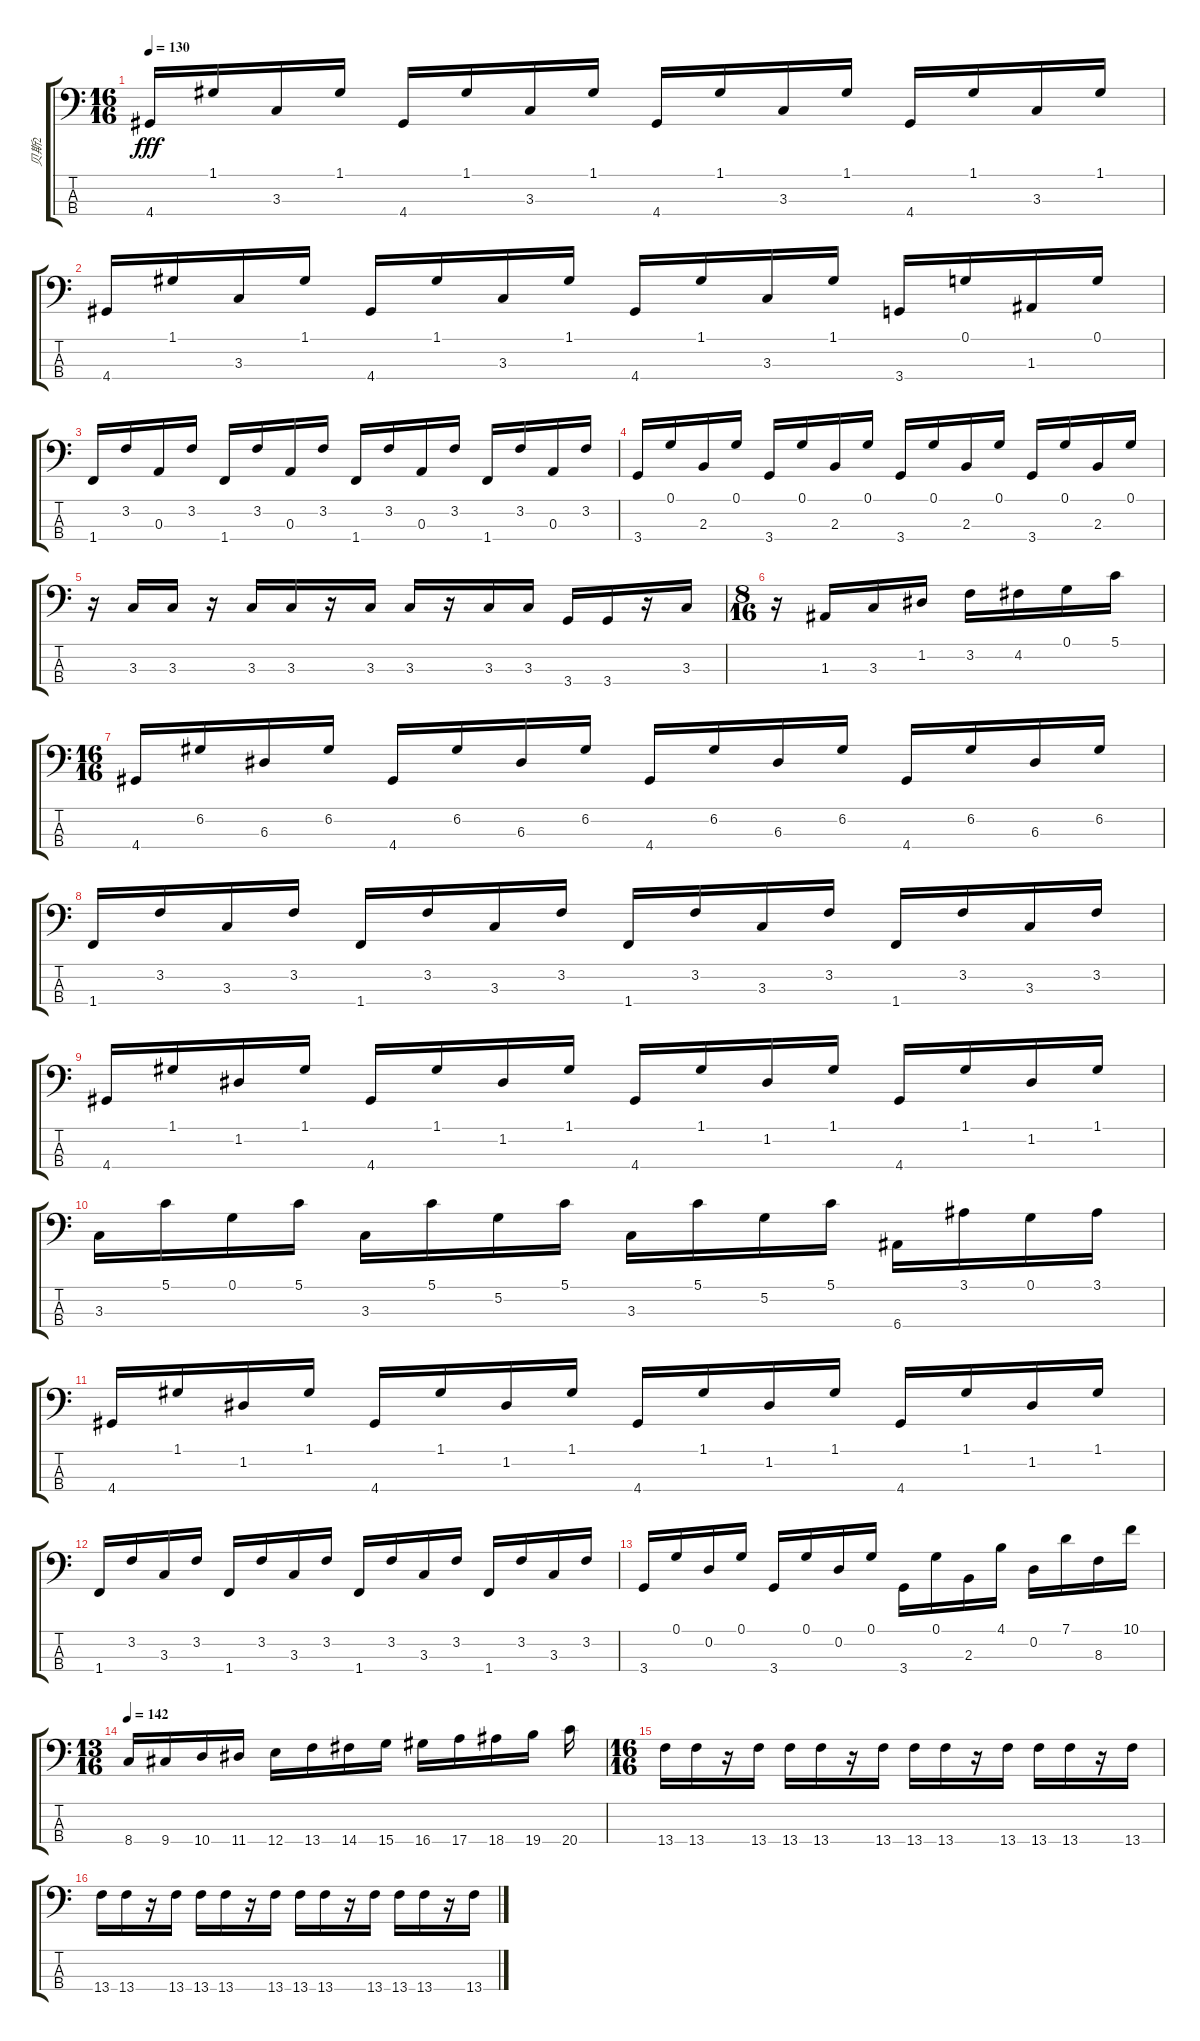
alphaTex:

\track ("贝斯2" "贝斯2") {instrument slapbass2}
\staff {score tabs}
\tuning (G2 D2 A1 E1) {hide}
\ts (16 16)
\tempo 130
\clef f4
\ks c
4.4.16{dy fff} 1.1.16 3.3.16 1.1.16 4.4.16 1.1.16 3.3.16 1.1.16 4.4.16 1.1.16 3.3.16 1.1.16 4.4.16 1.1.16 3.3.16 1.1.16 |
4.4.16 1.1.16 3.3.16 1.1.16 4.4.16 1.1.16 3.3.16 1.1.16 4.4.16 1.1.16 3.3.16 1.1.16 3.4.16 0.1.16 1.3.16 0.1.16 |
1.4.16 3.2.16 0.3.16 3.2.16 1.4.16 3.2.16 0.3.16 3.2.16 1.4.16 3.2.16 0.3.16 3.2.16 1.4.16 3.2.16 0.3.16 3.2.16 |
3.4.16 0.1.16 2.3.16 0.1.16 3.4.16 0.1.16 2.3.16 0.1.16 3.4.16 0.1.16 2.3.16 0.1.16 3.4.16 0.1.16 2.3.16 0.1.16 |
r.16 3.3.16 3.3.16 r.16 3.3.16 3.3.16 r.16 3.3.16 3.3.16 r.16 3.3.16 3.3.16 3.4.16 3.4.16 r.16 3.3.16 |
\ts (8 16)
r.16 1.3.16 3.3.16 1.2.16 3.2.16 4.2.16 0.1.16 5.1.16 |
\ts (16 16)
4.4.16 6.2.16 6.3.16 6.2.16 4.4.16 6.2.16 6.3.16 6.2.16 4.4.16 6.2.16 6.3.16 6.2.16 4.4.16 6.2.16 6.3.16 6.2.16 |
1.4.16 3.2.16 3.3.16 3.2.16 1.4.16 3.2.16 3.3.16 3.2.16 1.4.16 3.2.16 3.3.16 3.2.16 1.4.16 3.2.16 3.3.16 3.2.16 |
4.4.16 1.1.16 1.2.16 1.1.16 4.4.16 1.1.16 1.2.16 1.1.16 4.4.16 1.1.16 1.2.16 1.1.16 4.4.16 1.1.16 1.2.16 1.1.16 |
3.3.16 5.1.16 0.1.16 5.1.16 3.3.16 5.1.16 5.2.16 5.1.16 3.3.16 5.1.16 5.2.16 5.1.16 6.4.16 3.1.16 0.1.16 3.1.16 |
4.4.16 1.1.16 1.2.16 1.1.16 4.4.16 1.1.16 1.2.16 1.1.16 4.4.16 1.1.16 1.2.16 1.1.16 4.4.16 1.1.16 1.2.16 1.1.16 |
1.4.16 3.2.16 3.3.16 3.2.16 1.4.16 3.2.16 3.3.16 3.2.16 1.4.16 3.2.16 3.3.16 3.2.16 1.4.16 3.2.16 3.3.16 3.2.16 |
3.4.16 0.1.16 0.2.16 0.1.16 3.4.16 0.1.16 0.2.16 0.1.16 3.4.16 0.1.16 2.3.16 4.1.16 0.2.16 7.1.16 8.3.16 10.1.16 |
\ts (13 16)
\tempo 142
8.4.16 9.4.16 10.4.16 11.4.16 12.4.16 13.4.16 14.4.16 15.4.16 16.4.16 17.4.16 18.4.16 19.4.16 20.4.16 |
\ts (16 16)
13.4.16 13.4.16 r.16 13.4.16 13.4.16 13.4.16 r.16 13.4.16 13.4.16 13.4.16 r.16 13.4.16 13.4.16 13.4.16 r.16 13.4.16 |
13.4.16 13.4.16 r.16 13.4.16 13.4.16 13.4.16 r.16 13.4.16 13.4.16 13.4.16 r.16 13.4.16 13.4.16 13.4.16 r.16 13.4.16
